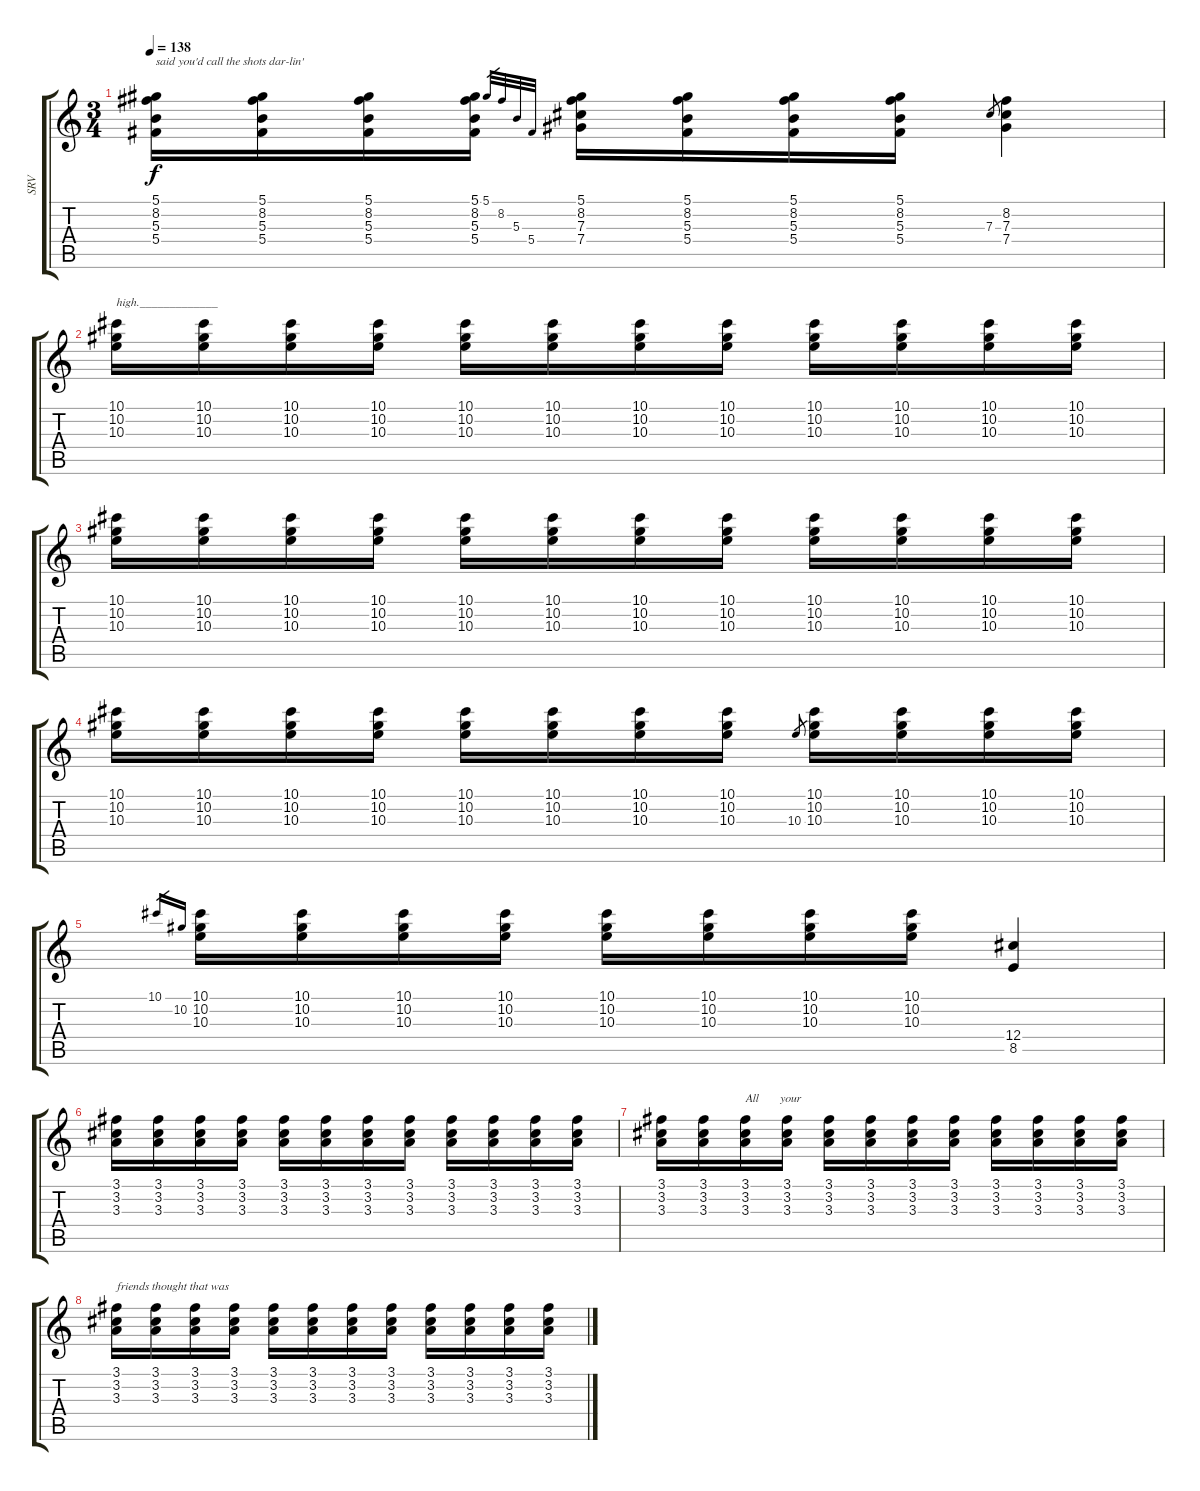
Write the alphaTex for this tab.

\track ("SRV" "SRV") {instrument electricguitarjazz}
\staff {score tabs}
\tuning (Eb4 Bb3 Gb3 Db3 Ab2 Eb2) {hide}
\ts (3 4)
\tempo 138
\clef g2
\ks c
(5.1 8.2 5.3 5.4).16{txt "said you'd call the shots dar-lin'" dy f} (5.1 8.2 5.3 5.4).16 (5.1 8.2 5.3 5.4).16 (5.1 8.2 5.3 5.4).16 5.1.32{gr} 8.2.32{gr} 5.3.32{gr} 5.4.32{gr} (5.1 8.2 7.3 7.4).16 (5.1 8.2 5.3 5.4).16 (5.1 8.2 5.3 5.4).16 (5.1 8.2 5.3 5.4).16 7.3.8{gr} (8.2 7.3 7.4).4 |
(10.1 10.2 10.3).16{txt "high._____________"} (10.1 10.2 10.3).16 (10.1 10.2 10.3).16 (10.1 10.2 10.3).16 (10.1 10.2 10.3).16 (10.1 10.2 10.3).16 (10.1 10.2 10.3).16 (10.1 10.2 10.3).16 (10.1 10.2 10.3).16 (10.1 10.2 10.3).16 (10.1 10.2 10.3).16 (10.1 10.2 10.3).16 |
(10.1 10.2 10.3).16 (10.1 10.2 10.3).16 (10.1 10.2 10.3).16 (10.1 10.2 10.3).16 (10.1 10.2 10.3).16 (10.1 10.2 10.3).16 (10.1 10.2 10.3).16 (10.1 10.2 10.3).16 (10.1 10.2 10.3).16 (10.1 10.2 10.3).16 (10.1 10.2 10.3).16 (10.1 10.2 10.3).16 |
(10.1 10.2 10.3).16 (10.1 10.2 10.3).16 (10.1 10.2 10.3).16 (10.1 10.2 10.3).16 (10.1 10.2 10.3).16 (10.1 10.2 10.3).16 (10.1 10.2 10.3).16 (10.1 10.2 10.3).16 10.3.8{gr} (10.1 10.2 10.3).16 (10.1 10.2 10.3).16 (10.1 10.2 10.3).16 (10.1 10.2 10.3).16 |
10.1.16{gr} 10.2.16{gr} (10.1 10.2 10.3).16 (10.1 10.2 10.3).16 (10.1 10.2 10.3).16 (10.1 10.2 10.3).16 (10.1 10.2 10.3).16 (10.1 10.2 10.3).16 (10.1 10.2 10.3).16 (10.1 10.2 10.3).16 (12.4 8.5).4 |
(3.1 3.2 3.3).16 (3.1 3.2 3.3).16 (3.1 3.2 3.3).16 (3.1 3.2 3.3).16 (3.1 3.2 3.3).16 (3.1 3.2 3.3).16 (3.1 3.2 3.3).16 (3.1 3.2 3.3).16 (3.1 3.2 3.3).16 (3.1 3.2 3.3).16 (3.1 3.2 3.3).16 (3.1 3.2 3.3).16 |
(3.1 3.2 3.3).16 (3.1 3.2 3.3).16 (3.1 3.2 3.3).16{txt "All       your"} (3.1 3.2 3.3).16 (3.1 3.2 3.3).16 (3.1 3.2 3.3).16 (3.1 3.2 3.3).16 (3.1 3.2 3.3).16 (3.1 3.2 3.3).16 (3.1 3.2 3.3).16 (3.1 3.2 3.3).16 (3.1 3.2 3.3).16 |
(3.1 3.2 3.3).16{txt "friends thought that was"} (3.1 3.2 3.3).16 (3.1 3.2 3.3).16 (3.1 3.2 3.3).16 (3.1 3.2 3.3).16 (3.1 3.2 3.3).16 (3.1 3.2 3.3).16 (3.1 3.2 3.3).16 (3.1 3.2 3.3).16 (3.1 3.2 3.3).16 (3.1 3.2 3.3).16 (3.1 3.2 3.3).16
